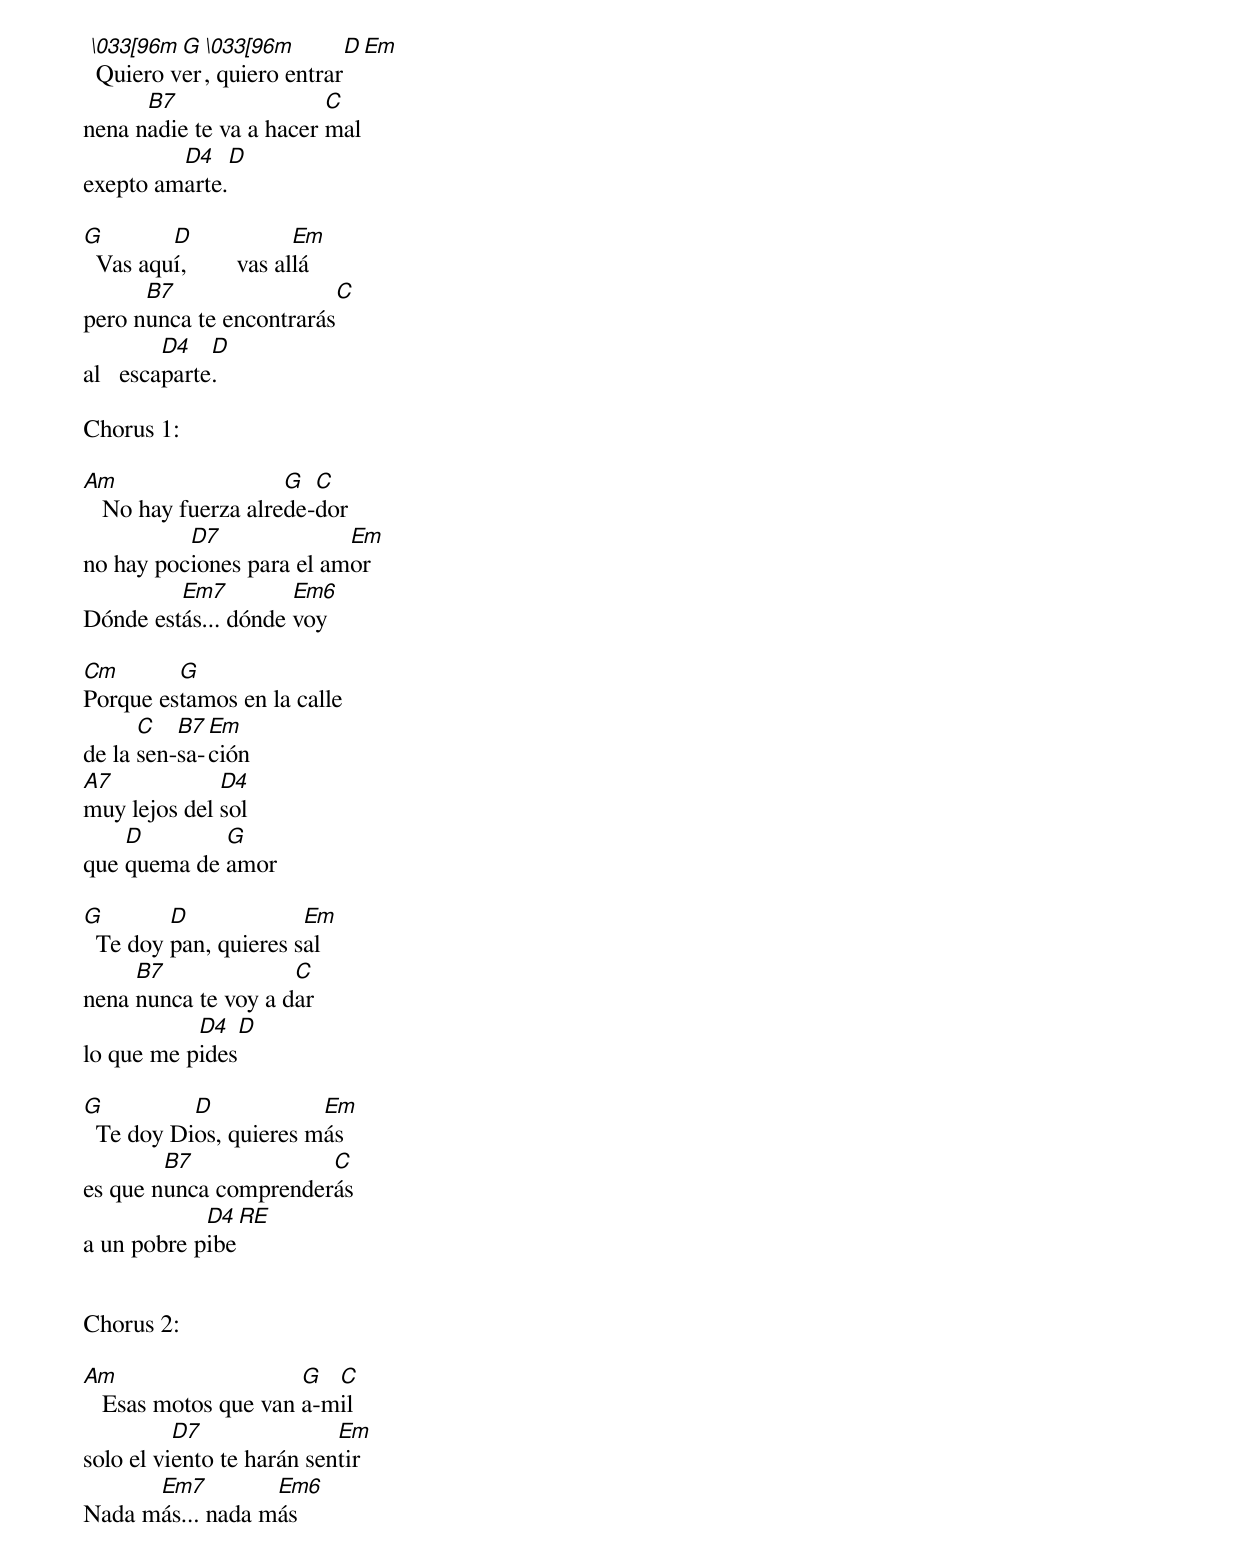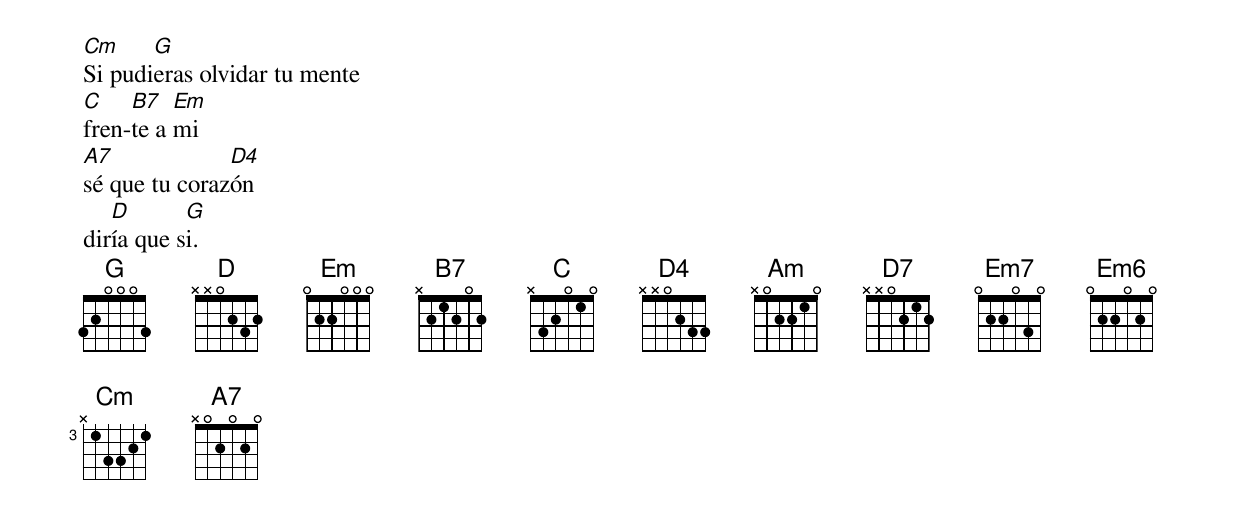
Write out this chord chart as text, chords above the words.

 \033[96m G \033[96m        D               Em
  Quiero ver, quiero entrar
      B7                 C
nena nadie te va a hacer mal
         D4   D
exepto amarte.

G        D               Em
  Vas aquí,        vas allá
      B7                 C
pero nunca te encontrarás
         D4   D
al   escaparte.

Chorus 1:

Am                   G  C
   No hay fuerza alrede-dor
          D7              Em
no hay pociones para el amor
         Em7         Em6
Dónde estás... dónde voy

Cm       G
Porque estamos en la calle
      C   B7 Em
de la sen-sa-ción
A7            D4
muy lejos del sol
    D        G
que quema de amor

G        D             Em
  Te doy pan, quieres sal
     B7              C
nena nunca te voy a dar
           D4    D
lo que me pides

G          D            Em
  Te doy Dios, quieres más
        B7             C
es que nunca comprenderás
            D4 RE
a un pobre pibe


Chorus 2:

Am                    G  C
   Esas motos que van a-mil
          D7               Em
solo el viento te harán sentir
      Em7         Em6
Nada más... nada más

Cm     G
Si pudieras olvidar tu mente
C    B7   Em
fren-te a mi
A7             D4
sé que tu corazón
   D       G
diría que si.
